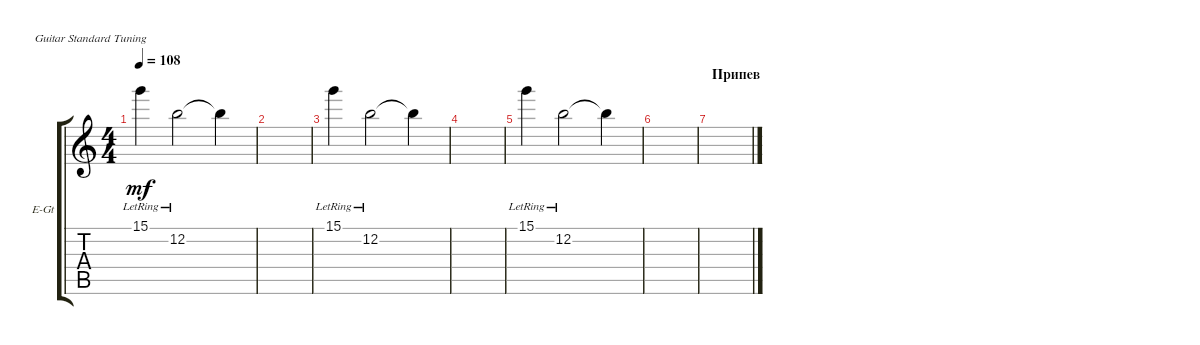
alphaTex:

\defaultSystemsLayout 4
\bracketExtendMode groupsimilarinstruments
\firstSystemTrackNameOrientation horizontal
\otherSystemsTrackNameOrientation horizontal
\track ("Electric Guitar" "E-Gt") {instrument electricguitarclean}
\staff {score tabs}
\tuning (E4 B3 G3 D3 A2 E2)
\ts (4 4)
\tempo 108
\clef g2
\scale
0.333333
\ks c
15.1{lr}.4{dy mf} 12.2{lr}.2 12.2{t}.4 |
\scale
0.333333 |
\scale
0.333333 15.1{lr}.4 12.2{lr}.2 12.2{t}.4 |
\scale
0.333333 |
\scale
0.333333 15.1{lr}.4 12.2{lr}.2 12.2{t}.4 |
\scale
0.333333 |
\section ("" "Припев")
\scale
0.333333 |
\scale
0.333333 |
\scale
0.333333 |
\scale
0.333333 |
\scale
0.333333 |
\scale
0.333333 |
\scale
0.333333 |
\scale
0.333333 |
\scale
0.333333 |
\scale
0.333333
